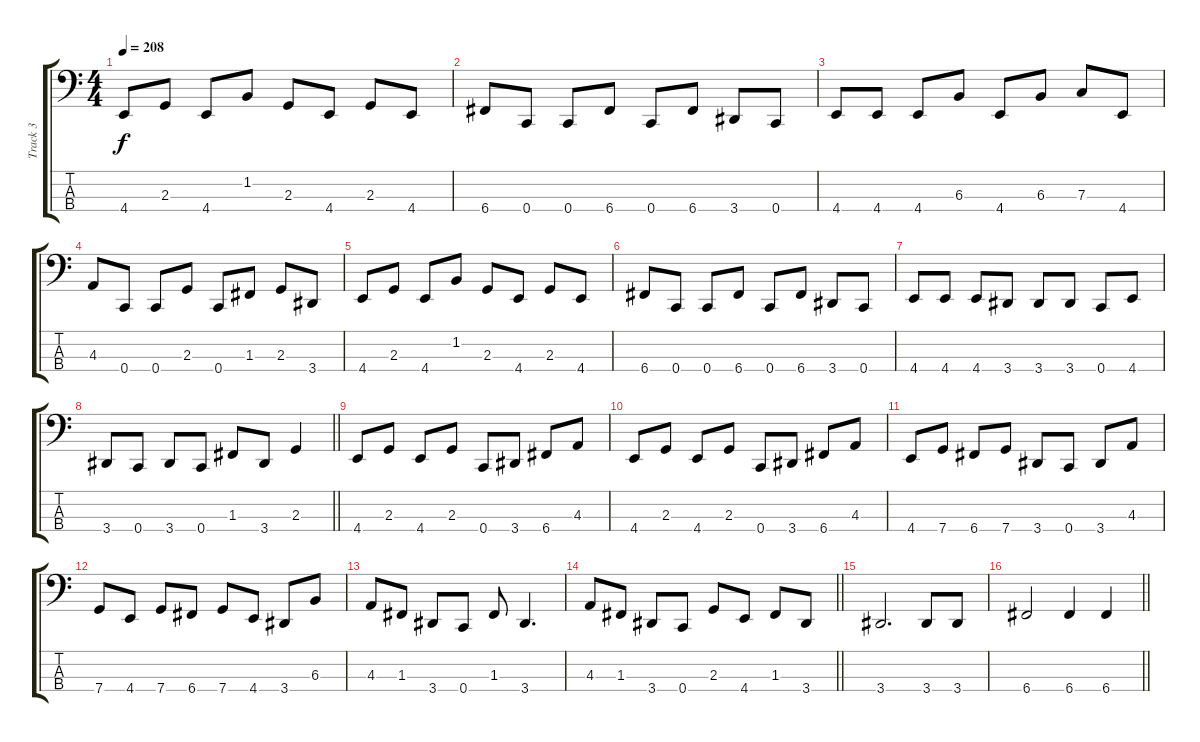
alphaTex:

\track ("Track 3" "Track 3") {instrument electricbassfinger}
\staff {score tabs}
\tuning (Eb2 Bb1 F1 C1) {hide}
\ts (4 4)
\tempo 208
\clef f4
\ks c
4.4.8{dy f} 2.3.8 4.4.8 1.2.8 2.3.8 4.4.8 2.3.8 4.4.8 |
6.4.8 0.4.8 0.4.8 6.4.8 0.4.8 6.4.8 3.4.8 0.4.8 |
4.4.8 4.4.8 4.4.8 6.3.8 4.4.8 6.3.8 7.3.8 4.4.8 |
4.3.8 0.4.8 0.4.8 2.3.8 0.4.8 1.3.8 2.3.8 3.4.8 |
4.4.8 2.3.8 4.4.8 1.2.8 2.3.8 4.4.8 2.3.8 4.4.8 |
6.4.8 0.4.8 0.4.8 6.4.8 0.4.8 6.4.8 3.4.8 0.4.8 |
4.4.8 4.4.8 4.4.8 3.4.8 3.4.8 3.4.8 0.4.8 4.4.8 |
\barLineRight lightlight
3.4.8 0.4.8 3.4.8 0.4.8 1.3.8 3.4.8 2.3.4 |
4.4.8 2.3.8 4.4.8 2.3.8 0.4.8 3.4.8 6.4.8 4.3.8 |
4.4.8 2.3.8 4.4.8 2.3.8 0.4.8 3.4.8 6.4.8 4.3.8 |
4.4.8 7.4.8 6.4.8 7.4.8 3.4.8 0.4.8 3.4.8 4.3.8 |
7.4.8 4.4.8 7.4.8 6.4.8 7.4.8 4.4.8 3.4.8 6.3.8 |
4.3.8 1.3.8 3.4.8 0.4.8 1.3.8 3.4.4{d} |
\barLineRight lightlight
4.3.8 1.3.8 3.4.8 0.4.8 2.3.8 4.4.8 1.3.8 3.4.8 |
3.4.2{d} 3.4.8 3.4.8 |
\barLineRight lightlight
6.4.2 6.4.4 6.4{ss}.4
